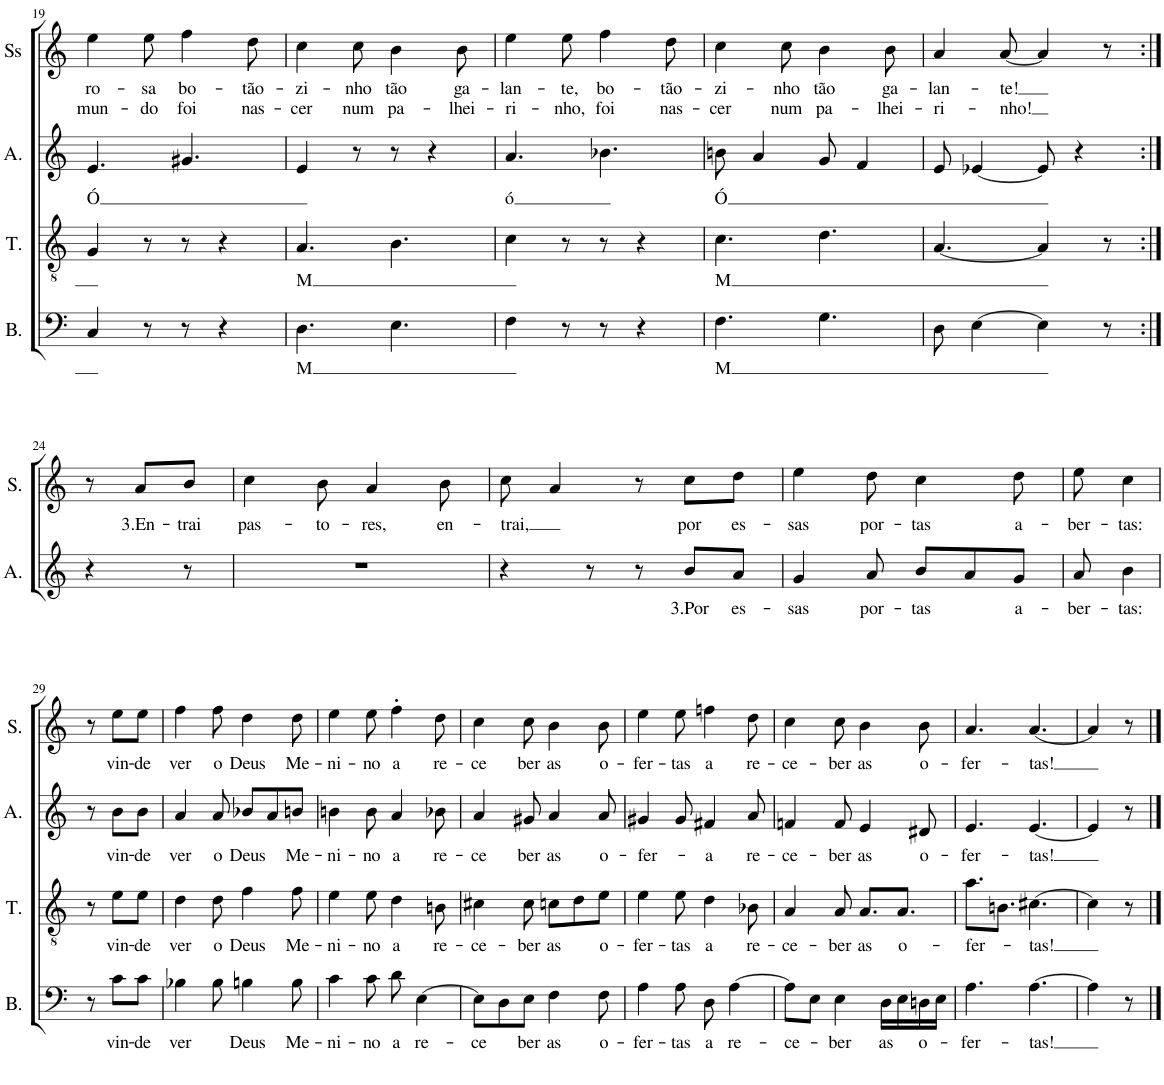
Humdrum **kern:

**kern	**text	**kern	**text	**kern	**text	**kern	**text	**kern	**text	**text
*part5	*part5	*part4	*part4	*part3	*part3	*part2	*part2	*part1	*part1	*part1
*staff5	*staff5	*staff4	*staff4	*staff3	*staff3	*staff2	*staff2	*staff1	*staff1	*staff1
*I"B.	*	*I"T.	*	*I"A.	*	*I"S.	*	*I"Ss	*	*
*I'B.	*	*I'T.	*	*I'A.	*	*I'S.	*	*I'Ss	*	*
!!LO:PB:g=z
*clefF4	*	*clefGv2	*	*clefG2	*	*clefG2	*	*clefG2	*	*
*k[]	*	*k[]	*	*k[]	*	*k[]	*	*k[]	*	*
*M6/8	*	*M6/8	*	*M6/8	*	*M6/8	*	*M6/8	*	*
=19	=19	=19	=19	=19	=19	=19	=19	=19	=19	=19
!	!	!	!	!	!LO:LY:b	!	!	!	!LO:LY:b	!LO:LY:b
4C/	.	4G/	.	4.e/	Ó	2.r	.	4ee\	ro-	mun-
!	!	!	!	!	!	!	!	!	!LO:LY:b	!LO:LY:b
8r	.	8r	.	.	.	.	.	8ee\	-sa	-do
!	!	!	!	!	!	!	!	!	!LO:LY:b	!LO:LY:b
8r	.	8r	.	4.g#X/	.	.	.	4ff\	bo-	foi
4r	.	4r	.	.	.	.	.	.	.	.
!	!	!	!	!	!	!	!	!	!LO:LY:b	!LO:LY:b
.	.	.	.	.	.	.	.	8dd\	-tão-	nas-
=20	=20	=20	=20	=20	=20	=20	=20	=20	=20	=20
!	!LO:LY:b	!	!LO:LY:b	!	!	!	!	!	!LO:LY:b	!LO:LY:b
4.D\	M	4.A/	M	4e/	.	2.r	.	4cc\	-zi-	-cer
!	!	!	!	!	!	!	!	!	!LO:LY:b	!LO:LY:b
.	.	.	.	8r	.	.	.	8cc\	-nho	num
!	!	!	!	!	!	!	!	!	!LO:LY:b	!LO:LY:b
4.E\	.	4.B\	.	8r	.	.	.	4b\	tão	pa-
.	.	.	.	4r	.	.	.	.	.	.
!	!	!	!	!	!	!	!	!	!LO:LY:b	!LO:LY:b
.	.	.	.	.	.	.	.	8b\	ga-	-lhei-
=21	=21	=21	=21	=21	=21	=21	=21	=21	=21	=21
!	!	!	!	!	!LO:LY:b	!	!	!	!LO:LY:b	!LO:LY:b
4F\	.	4c\	.	4.a/	ó	2.r	.	4ee\	-lan-	-ri-
!	!	!	!	!	!	!	!	!	!LO:LY:b	!LO:LY:b
8r	.	8r	.	.	.	.	.	8ee\	-te,	-nho,
!	!	!	!	!	!	!	!	!	!LO:LY:b	!LO:LY:b
8r	.	8r	.	4.b-X\	.	.	.	4ff\	bo-	foi
4r	.	4r	.	.	.	.	.	.	.	.
!	!	!	!	!	!	!	!	!	!LO:LY:b	!LO:LY:b
.	.	.	.	.	.	.	.	8dd\	-tão-	nas-
=22	=22	=22	=22	=22	=22	=22	=22	=22	=22	=22
!	!LO:LY:b	!	!LO:LY:b	!	!LO:LY:b	!	!	!	!LO:LY:b	!LO:LY:b
4.F\	M	4.c\	M	8bn\	Ó	2.r	.	4cc\	-zi-	-cer
.	.	.	.	4a/	.	.	.	.	.	.
!	!	!	!	!	!	!	!	!	!LO:LY:b	!LO:LY:b
.	.	.	.	.	.	.	.	8cc\	-nho	num
!	!	!	!	!	!	!	!	!	!LO:LY:b	!LO:LY:b
4.G\	.	4.d\	.	8g/	.	.	.	4b\	tão	pa-
.	.	.	.	4f/	.	.	.	.	.	.
!	!	!	!	!	!	!	!	!	!LO:LY:b	!LO:LY:b
.	.	.	.	.	.	.	.	8b\	ga-	-lhei-
=23	=23	=23	=23	=23	=23	=23	=23	=23	=23	=23
!	!	!	!	!	!	!	!	!	!LO:LY:b	!LO:LY:b
8D\	.	[4.A/	.	8e/	.	2.r	.	4a/	-lan-	-ri-
[4E\	.	.	.	[4e-X/	.	.	.	.	.	.
!	!	!	!	!	!	!	!	!	!LO:LY:b	!LO:LY:b
.	.	.	.	.	.	.	.	[8a/	-te!	-nho!
4E\]	.	4A/]	.	8e-/]	.	.	.	4a/]	.	.
.	.	.	.	4r	.	.	.	.	.	.
8r	.	8r	.	.	.	.	.	8r	.	.
!!LO:LB:g=z
=24:|!	=24:|!	=24:|!	=24:|!	=24:|!	=24:|!	=24:|!	=24:|!	=24:|!	=24:|!	=24:|!
4r	.	4r	.	4r	.	8r	.	4r	.	.
!	!	!	!	!	!	!	!LO:LY:b	!	!	!
.	.	.	.	.	.	8a/L	3.En-	.	.	.
!	!	!	!	!	!	!	!LO:LY:b	!	!	!
8r	.	8r	.	8r	.	8b/J	-trai	8r	.	.
=25	=25	=25	=25	=25	=25	=25	=25	=25	=25	=25
!	!	!	!	!	!	!	!LO:LY:b	!	!	!
2.r	.	2.r	.	2.r	.	4cc\	pas-	2.r	.	.
!	!	!	!	!	!	!	!LO:LY:b	!	!	!
.	.	.	.	.	.	8b\	-to-	.	.	.
!	!	!	!	!	!	!	!LO:LY:b	!	!	!
.	.	.	.	.	.	4a/	-res,	.	.	.
!	!	!	!	!	!	!	!LO:LY:b	!	!	!
.	.	.	.	.	.	8b\	en-	.	.	.
=26	=26	=26	=26	=26	=26	=26	=26	=26	=26	=26
!	!	!	!	!	!	!	!LO:LY:b	!	!	!
2.r	.	2.r	.	4r	.	8cc\	-trai,	2.r	.	.
.	.	.	.	.	.	4a/	.	.	.	.
.	.	.	.	8r	.	.	.	.	.	.
.	.	.	.	8r	.	8r	.	.	.	.
!	!	!	!	!	!LO:LY:b	!	!LO:LY:b	!	!	!
.	.	.	.	8b/L	3.Por	8cc\L	por	.	.	.
!	!	!	!	!	!LO:LY:b	!	!LO:LY:b	!	!	!
.	.	.	.	8a/J	es-	8dd\J	es-	.	.	.
=27	=27	=27	=27	=27	=27	=27	=27	=27	=27	=27
!	!	!	!	!	!LO:LY:b	!	!LO:LY:b	!	!	!
2.r	.	2.r	.	4g/	-sas	4ee\	-sas	2.r	.	.
!	!	!	!	!	!LO:LY:b	!	!LO:LY:b	!	!	!
.	.	.	.	8a/	por-	8dd\	por-	.	.	.
!	!	!	!	!	!LO:LY:b	!	!LO:LY:b	!	!	!
.	.	.	.	8b/L	-tas	4cc\	-tas	.	.	.
.	.	.	.	8a/	.	.	.	.	.	.
!	!	!	!	!	!LO:LY:b	!	!LO:LY:b	!	!	!
.	.	.	.	8g/J	a-	8dd\	a-	.	.	.
=28	=28	=28	=28	=28	=28	=28	=28	=28	=28	=28
!	!	!	!	!	!LO:LY:b	!	!LO:LY:b	!	!	!
4r	.	4r	.	8a/	-ber-	8ee\	-ber-	4r	.	.
!	!	!	!	!	!LO:LY:b	!	!LO:LY:b	!	!	!
.	.	.	.	4b\	-tas:	4cc\	-tas:	.	.	.
8r	.	8r	.	.	.	.	.	8r	.	.
!!LO:LB:g=z
=29	=29	=29	=29	=29	=29	=29	=29	=29	=29	=29
8r	.	8r	.	8r	.	8r	.	8r	.	.
!	!LO:LY:b	!	!LO:LY:b	!	!LO:LY:b	!	!LO:LY:b	!	!	!
8c\L	vin-	8e\L	vin-	8b\L	vin-	8ee\L	vin-	8r	.	.
!	!LO:LY:b	!	!LO:LY:b	!	!LO:LY:b	!	!LO:LY:b	!	!	!
8c\J	-de	8e\J	-de	8b\J	-de	8ee\J	-de	8r	.	.
=30	=30	=30	=30	=30	=30	=30	=30	=30	=30	=30
!	!LO:LY:b	!	!LO:LY:b	!	!LO:LY:b	!	!LO:LY:b	!	!	!
4B-X\	ver	4d\	ver	4a/	ver	4ff\	ver	2.r	.	.
!	!	!	!LO:LY:b	!	!LO:LY:b	!	!LO:LY:b	!	!	!
8B-\	.	8d\	o	8a/	o	8ff\	o	.	.	.
!	!LO:LY:b	!	!LO:LY:b	!	!LO:LY:b	!	!LO:LY:b	!	!	!
4Bn\	Deus	4f\	Deus	8b-X/L	Deus	4dd\	Deus	.	.	.
.	.	.	.	8a/	.	.	.	.	.	.
!	!LO:LY:b	!	!LO:LY:b	!	!LO:LY:b	!	!LO:LY:b	!	!	!
8B\	Me-	8f\	Me-	8bn/J	Me-	8dd\	Me-	.	.	.
=31	=31	=31	=31	=31	=31	=31	=31	=31	=31	=31
!	!LO:LY:b	!	!LO:LY:b	!	!LO:LY:b	!	!LO:LY:b	!	!	!
4c\	-ni-	4e\	-ni-	4bn\	-ni-	4ee\	-ni-	2.r	.	.
!	!LO:LY:b	!	!LO:LY:b	!	!LO:LY:b	!	!LO:LY:b	!	!	!
8c\	-no	8e\	-no	8b\	-no	8ee\	-no	.	.	.
!	!LO:LY:b	!	!LO:LY:b	!	!LO:LY:b	!	!LO:LY:b	!	!	!
8d\	a	4d\	a	4a/	a	4ff'\	a	.	.	.
!	!LO:LY:b	!	!	!	!	!	!	!	!	!
[4E\	re-	.	.	.	.	.	.	.	.	.
!	!	!	!LO:LY:b	!	!LO:LY:b	!	!LO:LY:b	!	!	!
.	.	8Bn\	re-	8b-X\	re-	8dd\	re-	.	.	.
=32	=32	=32	=32	=32	=32	=32	=32	=32	=32	=32
!	!LO:LY:b	!	!LO:LY:b	!	!LO:LY:b	!	!LO:LY:b	!	!	!
8E\L]	-ce	4c#X\	-ce-	4a/	-ce	4cc\	-ce	2.r	.	.
8D\	.	.	.	.	.	.	.	.	.	.
!	!LO:LY:b	!	!LO:LY:b	!	!LO:LY:b	!	!LO:LY:b	!	!	!
8E\J	ber	8c#\	-ber	8g#X/	ber	8cc\	ber	.	.	.
!	!LO:LY:b	!	!LO:LY:b	!	!LO:LY:b	!	!LO:LY:b	!	!	!
4F\	as	8cn\L	as	4a/	as	4b\	as	.	.	.
.	.	8d\	.	.	.	.	.	.	.	.
!	!LO:LY:b	!	!LO:LY:b	!	!LO:LY:b	!	!LO:LY:b	!	!	!
8F\	o-	8e\J	o-	8a/	o-	8b\	o-	.	.	.
=33	=33	=33	=33	=33	=33	=33	=33	=33	=33	=33
!	!LO:LY:b	!	!LO:LY:b	!	!LO:LY:b	!	!LO:LY:b	!	!	!
4A\	-fer-	4e\	-fer-	4g#X/	-fer-	4ee\	-fer-	2.r	.	.
!	!LO:LY:b	!	!LO:LY:b	!	!	!	!LO:LY:b	!	!	!
8A\	-tas	8e\	-tas	8g#/	.	8ee\	-tas	.	.	.
!	!LO:LY:b	!	!LO:LY:b	!	!LO:LY:b	!	!LO:LY:b	!	!	!
8D\	a	4d\	a	4f#X/	a	4ffn\	a	.	.	.
!	!LO:LY:b	!	!	!	!	!	!	!	!	!
[4A\	re-	.	.	.	.	.	.	.	.	.
!	!	!	!LO:LY:b	!	!LO:LY:b	!	!LO:LY:b	!	!	!
.	.	8B-X\	re-	8a/	re-	8dd\	re-	.	.	.
=34	=34	=34	=34	=34	=34	=34	=34	=34	=34	=34
!	!LO:LY:b	!	!LO:LY:b	!	!LO:LY:b	!	!LO:LY:b	!	!	!
8A\L]	-ce-	4A/	-ce-	4fn/	-ce-	4cc\	-ce-	2.r	.	.
8E\J	.	.	.	.	.	.	.	.	.	.
!	!LO:LY:b	!	!LO:LY:b	!	!LO:LY:b	!	!LO:LY:b	!	!	!
4E\	-ber	8A/	-ber	8f/	-ber	8cc\	-ber	.	.	.
!	!	!	!LO:LY:b	!	!LO:LY:b	!	!LO:LY:b	!	!	!
.	.	8.A/L	as	4e/	as	4b\	as	.	.	.
!	!LO:LY:b	!	!	!	!	!	!	!	!	!
16D\LL	as	.	.	.	.	.	.	.	.	.
!	!	!	!LO:LY:b	!	!	!	!	!	!	!
16E\	.	8.A/J	o-	.	.	.	.	.	.	.
!	!LO:LY:b	!	!	!	!LO:LY:b	!	!LO:LY:b	!	!	!
16Dn\	o-	.	.	8d#X/	o-	8b\	o-	.	.	.
16E\JJ	.	.	.	.	.	.	.	.	.	.
=35	=35	=35	=35	=35	=35	=35	=35	=35	=35	=35
!	!LO:LY:b	!	!LO:LY:b	!	!LO:LY:b	!	!LO:LY:b	!	!	!
4.A\	-fer-	8.a\L	-fer-	4.e/	-fer-	4.a/	-fer-	2.r	.	.
.	.	8.Bn\J	.	.	.	.	.	.	.	.
!	!LO:LY:b	!	!LO:LY:b	!	!LO:LY:b	!	!LO:LY:b	!	!	!
[4.A\	-tas!	[4.c#X\	-tas!	[4.e/	-tas!	[4.a/	-tas!	.	.	.
=36	=36	=36	=36	=36	=36	=36	=36	=36	=36	=36
4A\]	.	4c#\]	.	4e/]	.	4a/]	.	4r	.	.
8r	.	8r	.	8r	.	8r	.	8r	.	.
==	==	==	==	==	==	==	==	==	==	==
*-	*-	*-	*-	*-	*-	*-	*-	*-	*-	*-
